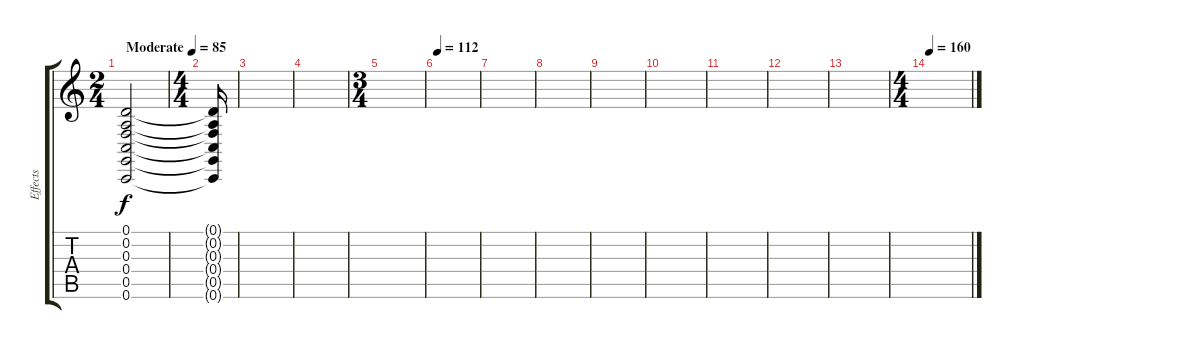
\track ("Effects" "Effects") {instrument reversecymbal}
\staff {score tabs}
\tuning (D4 A3 F3 C3 G2 C2) {hide}
\ts (2 4)
\tempo (85 "Moderate")
\clef g2
\ks c
(0.1 0.2 0.3 0.4 0.5 0.6).2{dy f volume 16 instrument reversecymbal} |
\ts (4 4)
(0.1{t} 0.2{t} 0.3{t} 0.4{t} 0.5{t} 0.6{t}).16 |
|
|
\ts (3 4)
|
\tempo 112
|
|
|
|
|
|
|
|
\ts (4 4)
\tempo 160
